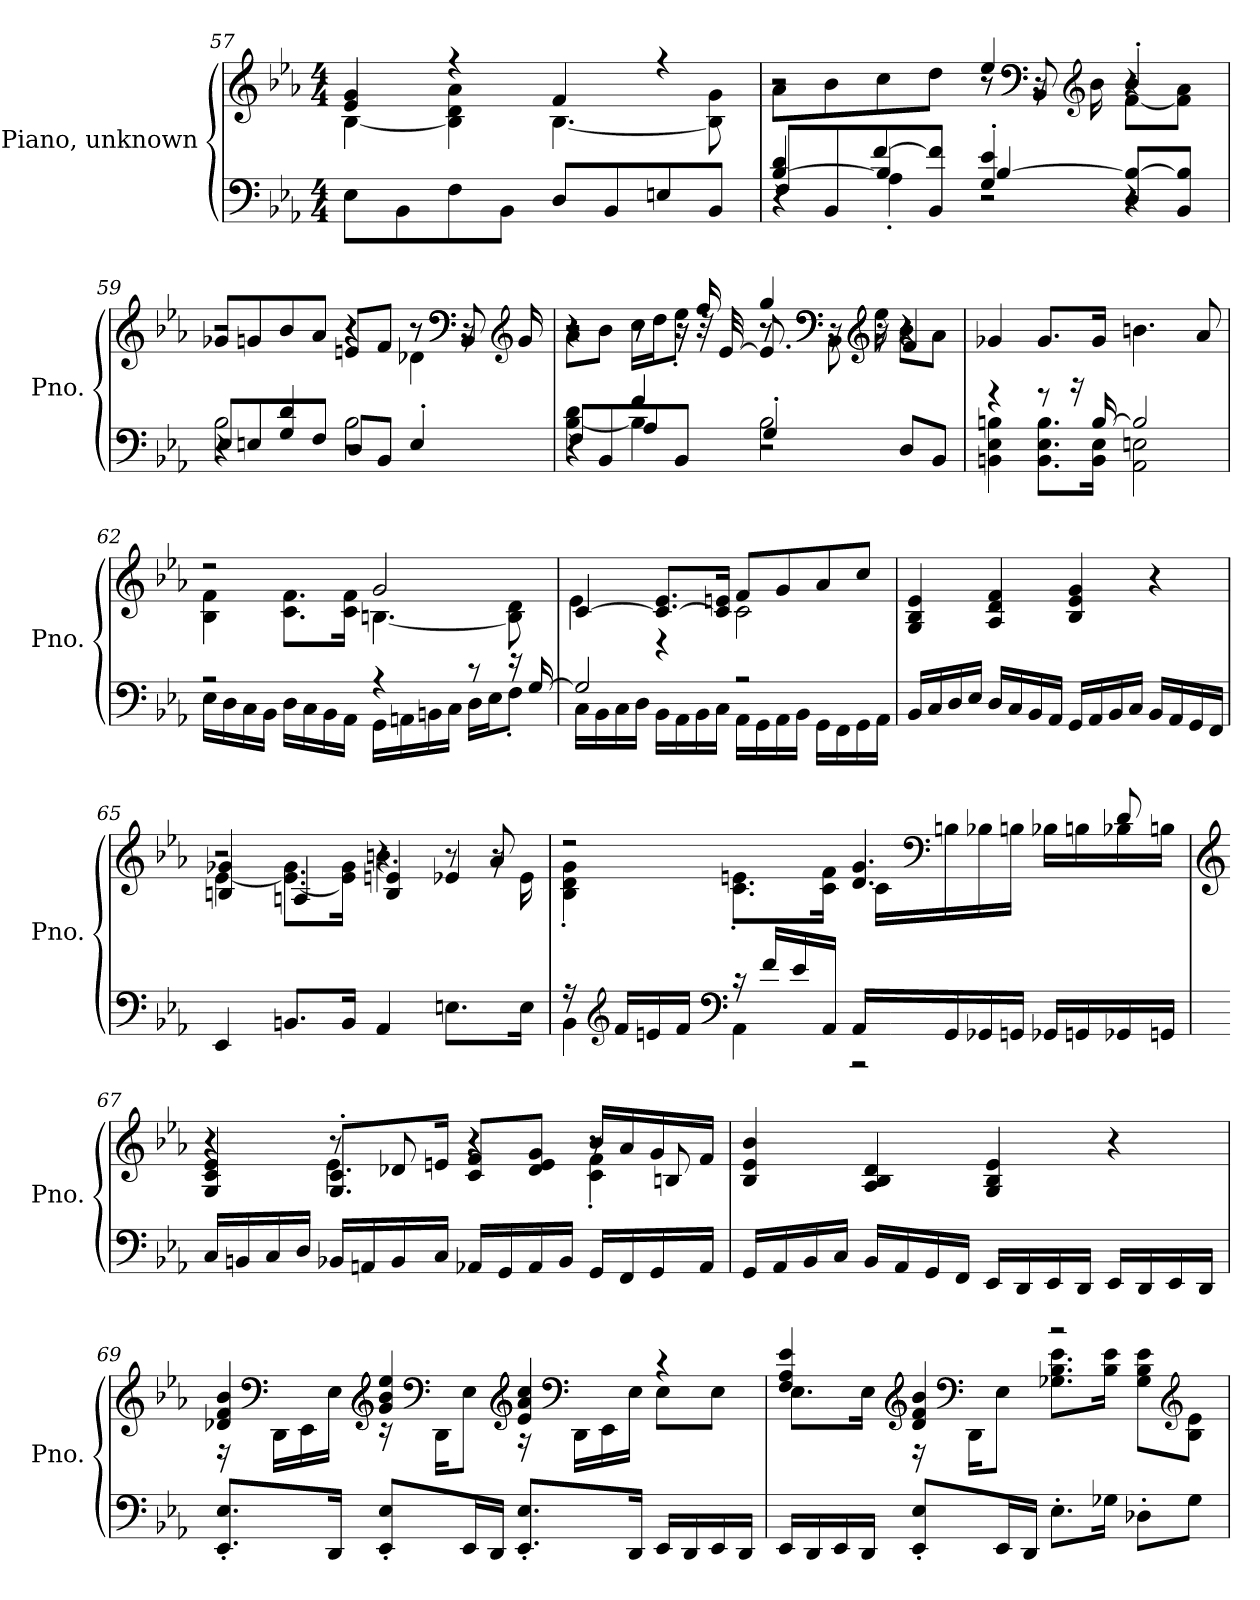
**kern	**kern
*part1	*part1
*staff2	*staff1
*I"Piano, unknown	*
*I'Pno.	*
!!LO:LB:g=z
*clefF4	*clefG2
*k[b-e-a-]	*k[b-e-a-]
*M4/4	*M4/4
=57	=57
*	*^
8E-\L	4e-/ 4g/	[4B-\
8BB-\	.	.
8F\	4r	4B-\] 4d\ 4a-\
8BB-\J	.	.
8D/L	4f/	[4.B-\
8BB-/	.	.
8En/	4r	.
8BB-/J	.	8B-\] 8g\
=58	=58	=58
*^	*	*^
*	*^	*	*	*
[4B-/ 4d/	4r	8F/L	2r	8a-\L	2r
.	.	8BB-/	.	8b-\	.
4B-/]	4A-'\	[8f/	.	8cc\	.
.	.	8BB-/ 8f/]J	.	8dd\J	.
4G/' 4e-/'	2r	[4B-/	4ee-/	8r	8r
*	*	*	*clefF4	*	*
.	.	.	.	16r	8BB-/
*	*	*	*clefG2	*	*
.	.	.	.	16b-\	.
4r	.	8D/ 8B-/_L	4b-'/	[8f\L	4r
.	.	8BB-/ 8B-/]J	.	8f\] 8a-\J	.
=59	=59	=59	=59	=59	=59
4r	2B-\	8E-/L	8g-X/L	2r	2r
.	.	8En/	8gn/	.	.
4d/	.	8G/	8b-/	.	.
.	.	8F/J	8a-/J	.	.
2r	2B-\	8D/L	8en/L	4r	4r
.	.	8BB-/J	8f/J	.	.
.	.	4E'/	8r	4d-X\	8r
*	*	*	*clefF4	*	*
.	.	.	16r	.	8BB-/
*	*	*	*clefG2	*	*
.	.	.	16g/	.	.
!!LO:LB:g=z
=60	=60	=60	=60	=60	=60
*	*	*	*	*	*^
4r	[4B-\ 4d\	8F/L	4r	8a-\L	4r	2r
.	.	8BB-/	.	8b-\J	.	.
4f/	4B-\]	8A-/	8r	16cc\LL	8r	.
.	.	.	.	16dd\J	.	.
.	.	8BB-/J	16r	8ee-'\J	16r	.
.	.	.	16ff/	.	32r	.
.	.	.	.	.	[32e-/	.
2r	2B-\	4G'/	4gg/	8r	8.e-/]	8r
*	*	*	*clefF4	*	*	*
.	.	.	.	16r	.	8BB-\
*	*	*	*clefG2	*	*	*
.	.	.	.	16ee-\	16r	.
.	.	8D/L	4r	8b-\L	4f/	4r
.	.	8BB-/J	.	8a-\J	.	.
*	*v	*v	*	*	*	*
*	*	*v	*v	*v	*v
=61	=61	=61
4r	4BBn\ 4E-\ 4Bn\	4g-X/
8r	8.BB\ 8.E-\ 8.B\L	8.g-/L
16r	.	.
[16B/	16BB\ 16E-\Jk	16g-/Jk
2B/]	2AA-\ 2En\	4.bn\
.	.	8a-/
!!LO:LB:g=z
=62	=62	=62
*	*	*^
2r	16E-\LL	2r	4B-\ 4f\
.	16D\	.	.
.	16C\	.	.
.	16BB-\JJ	.	.
.	16D\LL	.	8.c\ 8.f\L
.	16C\	.	.
.	16BB-\	.	.
.	16AA-\JJ	.	16c\ 16f\Jk
4r	16GG\LL	2g/	[4.Bn\
.	16AAn\	.	.
.	16BBn\	.	.
.	16C\JJ	.	.
8r	16D\LL	.	.
.	16E-\J	.	.
16r	8F'\J	.	8B\] 8d\
[16G/	.	.	.
=63	=63	=63	=63
2G/]	16C\LL	[4c/	4e-\
.	16BB-\	.	.
.	16C\	.	.
.	16D\JJ	.	.
.	16BB-\LL	8.c/_ 8.e-/L	4r
.	16AA-\	.	.
.	16BB-\	.	.
.	16C\JJ	16c/] 16en/Jk	.
2r	16AA-\LL	8f/L	2c\
.	16GG\	.	.
.	16AA-\	8g/	.
.	16BB-\JJ	.	.
.	16GG\LL	8a-/	.
.	16FF\	.	.
.	16GG\	8cc/J	.
.	16AA-\JJ	.	.
*v	*v	*	*
*	*v	*v
!!LO:LB:g=z
=64	=64
16BB-/LL	4G/ 4B-/ 4e-/
16C/	.
16D/	.
16E-/JJ	.
16D/LL	4A-/ 4d/ 4f/
16C/	.
16BB-/	.
16AA-/JJ	.
16GG/LL	4B-/ 4e-/ 4g/
16AA-/	.
16BB-/	.
16C/JJ	.
16BB-/LL	4r
16AA-/	.
16GG/	.
16FF/JJ	.
=65	=65
*	*^
*	*	*^
4EE-/	2r	[4e-\	4Bn/ 4g-X/
8.BBn/L	.	8.e-\_ 8.g-\L	4An/
16BB/Jk	.	16e-\] 16g-\Jk	.
4AA-/	4r	4.bn\	4B/ 4en/
8.En\L	8r	.	4e-X/
.	8a-/	16r	.
16E\Jk	.	16e-\	.
*	*	*v	*v
!!LO:PB:g=z
=66	=66	=66
*^	*	*
16r	4BB-\	2r	4B-\' 4d\' 4g\'
*clefG2	*	*	*
16f/LL	.	.	.
16en/	.	.	.
16f/JJ	.	.	.
*clefF4	*	*	*
16r	4AA-\	.	8.c\' 8.en\'L
16f/LL	.	.	.
16e/	.	.	.
16AA-/JJ	.	.	16c\ 16f\Jk
16AA-/LL	2r	4.d/ 4.g/	16c\LL
*	*	*clefF4	*
16GG/	.	.	16Bn\
16GG-X/	.	.	16B-X\
16GGn/JJ	.	.	16Bn\JJ
16GG-X/LL	.	.	16B-X\LL
16GGn/	.	.	16Bn\
16GG-X/	.	8d/	16B-X\
16GGn/JJ	.	.	16Bn\JJ
*v	*v	*	*
*	*v	*v
!!LO:LB:g=z
=67	=67
*	*clefG2
*	*^
*	*	*^
16C/LL	4G/ 4c/ 4e-/	4r	4r
16BBn/	.	.	.
16C/	.	.	.
16D/JJ	.	.	.
16BB-X/LL	8.G/' 8.c/'L	4e-\	8r
16AAn/	.	.	.
16BB-/	.	.	8d-X/
16C/JJ	16en/Jk	.	.
16AA-X/LL	8c/ 8f/L	4r	4r
16GG/	.	.	.
16AA-/	8d-/ 8e/ 8g/J	.	.
16BB-/JJ	.	.	.
16GG/LL	16b-/LL	4c\' 4f\'	8r
16FF/	16a-/	.	.
16GG/	16g/	.	8Bn/
16AA-/JJ	16f/JJ	.	.
*	*v	*v	*v
=68	=68
16GG/LL	4B-/ 4e-/ 4b-/
16AA-/	.
16BB-/	.
16C/JJ	.
16BB-/LL	4A-/ 4B-/ 4d/
16AA-/	.
16GG/	.
16FF/JJ	.
16EE-/LL	4G/ 4B-/ 4e-/
16DD/	.
16EE-/	.
16DD/JJ	.
16EE-/LL	4r
16DD/	.
16EE-/	.
16DD/JJ	.
!!LO:LB:g=z
=69	=69
*	*^
8.EE-/' 8.E-/'L	4d-X/ 4f/ 4b-/	16r
*	*clefF4	*
.	.	16DD\LL
.	.	16EE-\
16DD/Jk	.	16E-\JJ
*	*clefG2	*
8EE-/' 8E-/'L	4g/ 4b-/ 4ee-/	16r
*	*clefF4	*
.	.	16DD\KL
16EE-/L	.	8E-\J
16DD/JJ	.	.
*	*clefG2	*
8.EE-/' 8.E-/'L	4e-/ 4a-/ 4cc/	16r
*	*clefF4	*
.	.	16DD\LL
.	.	16EE-\
16DD/Jk	.	16E-\JJ
16EE-/LL	4r	8E-\L
16DD/	.	.
16EE-/	.	8E-\J
16DD/JJ	.	.
!!LO:LB:g=z	!!
=70	=70	=70
16EE-/LL	4F/ 4A-/ 4e-/	8.E-\L
16DD/	.	.
16EE-/	.	.
16DD/JJ	.	16E-\Jk
*	*clefG2	*
8EE-/' 8E-/'L	4d/ 4f/ 4b-/	16r
*	*clefF4	*
.	.	16DD\KL
16EE-/L	.	8E-\J
16DD/JJ	.	.
8.E-'\L	2r	8.G-X\ 8.B-\ 8.e-\L
16G-X\Jk	.	16B-\ 16e-\Jk
8D-X'\L	.	8G-\ 8B-\ 8e-\L
*	*clefG2	*
8G-\J	.	8B-\ 8e-\J
*	*v	*v
=	=
*-	*-
